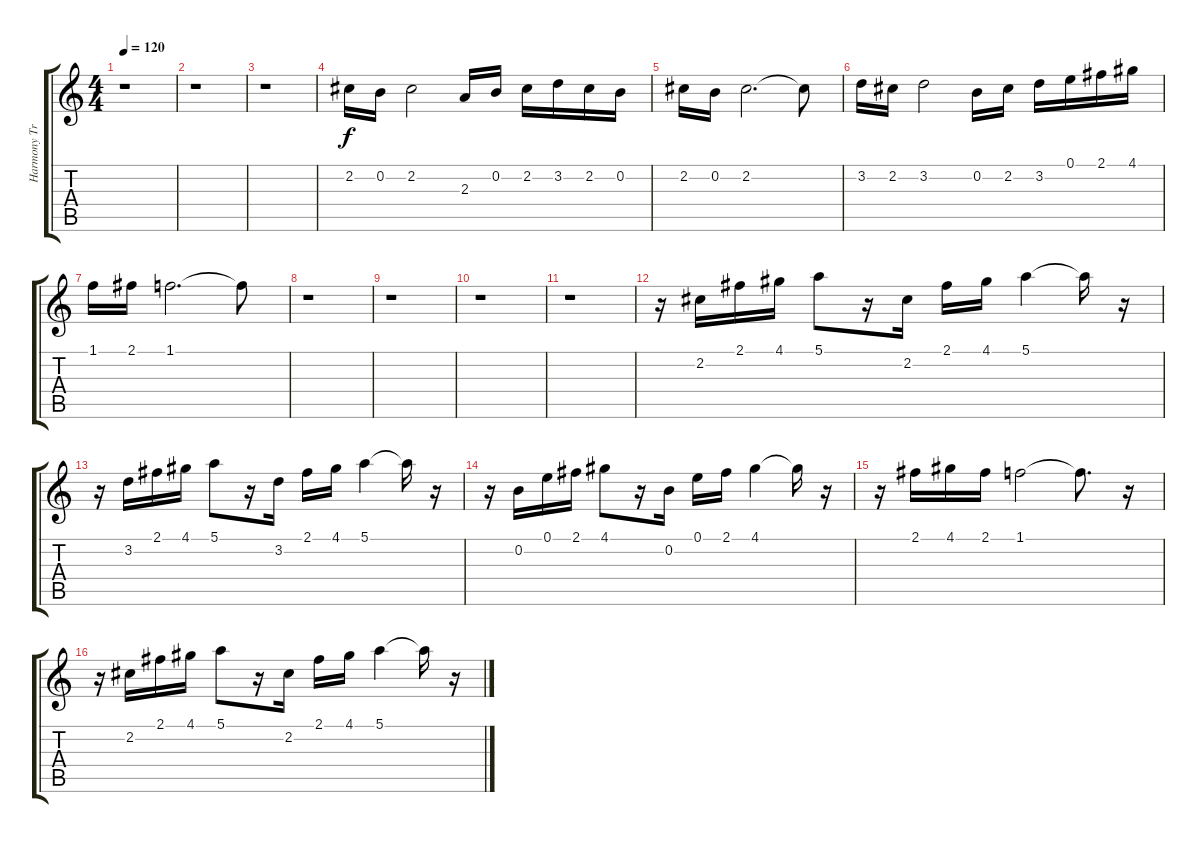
\track ("Harmony Trumpet" "Harmony Tr") {instrument distortionguitar}
\staff {score tabs}
\tuning (E4 B3 G3 D3 A2 E2) {hide}
\ts (4 4)
\tempo 120
\clef g2
\ks c
r.1{dy f} |
r.1 |
r.1 |
2.2.16 0.2.16 2.2.2 2.3.16 0.2.16 2.2.16 3.2.16 2.2.16 0.2.16 |
2.2.16 0.2.16 2.2.2{d} 2.2{t}.8 |
3.2.16 2.2.16 3.2.2 0.2.16 2.2.16 3.2.16 0.1.16 2.1.16 4.1.16 |
1.1.16 2.1.16 1.1.2{d} 1.1{t}.8 |
r.1 |
r.1 |
r.1 |
r.1 |
r.16 2.2.16 2.1.16 4.1.16 5.1.8 r.16 2.2.16 2.1.16 4.1.16 5.1.4 5.1{t}.16 r.16 |
r.16 3.2.16 2.1.16 4.1.16 5.1.8 r.16 3.2.16 2.1.16 4.1.16 5.1.4 5.1{t}.16 r.16 |
r.16 0.2.16 0.1.16 2.1.16 4.1.8 r.16 0.2.16 0.1.16 2.1.16 4.1.4 4.1{t}.16 r.16 |
r.16 2.1.16 4.1.16 2.1.16 1.1.2 1.1{t}.8{d} r.16 |
r.16 2.2.16 2.1.16 4.1.16 5.1.8 r.16 2.2.16 2.1.16 4.1.16 5.1.4 5.1{t}.16 r.16
